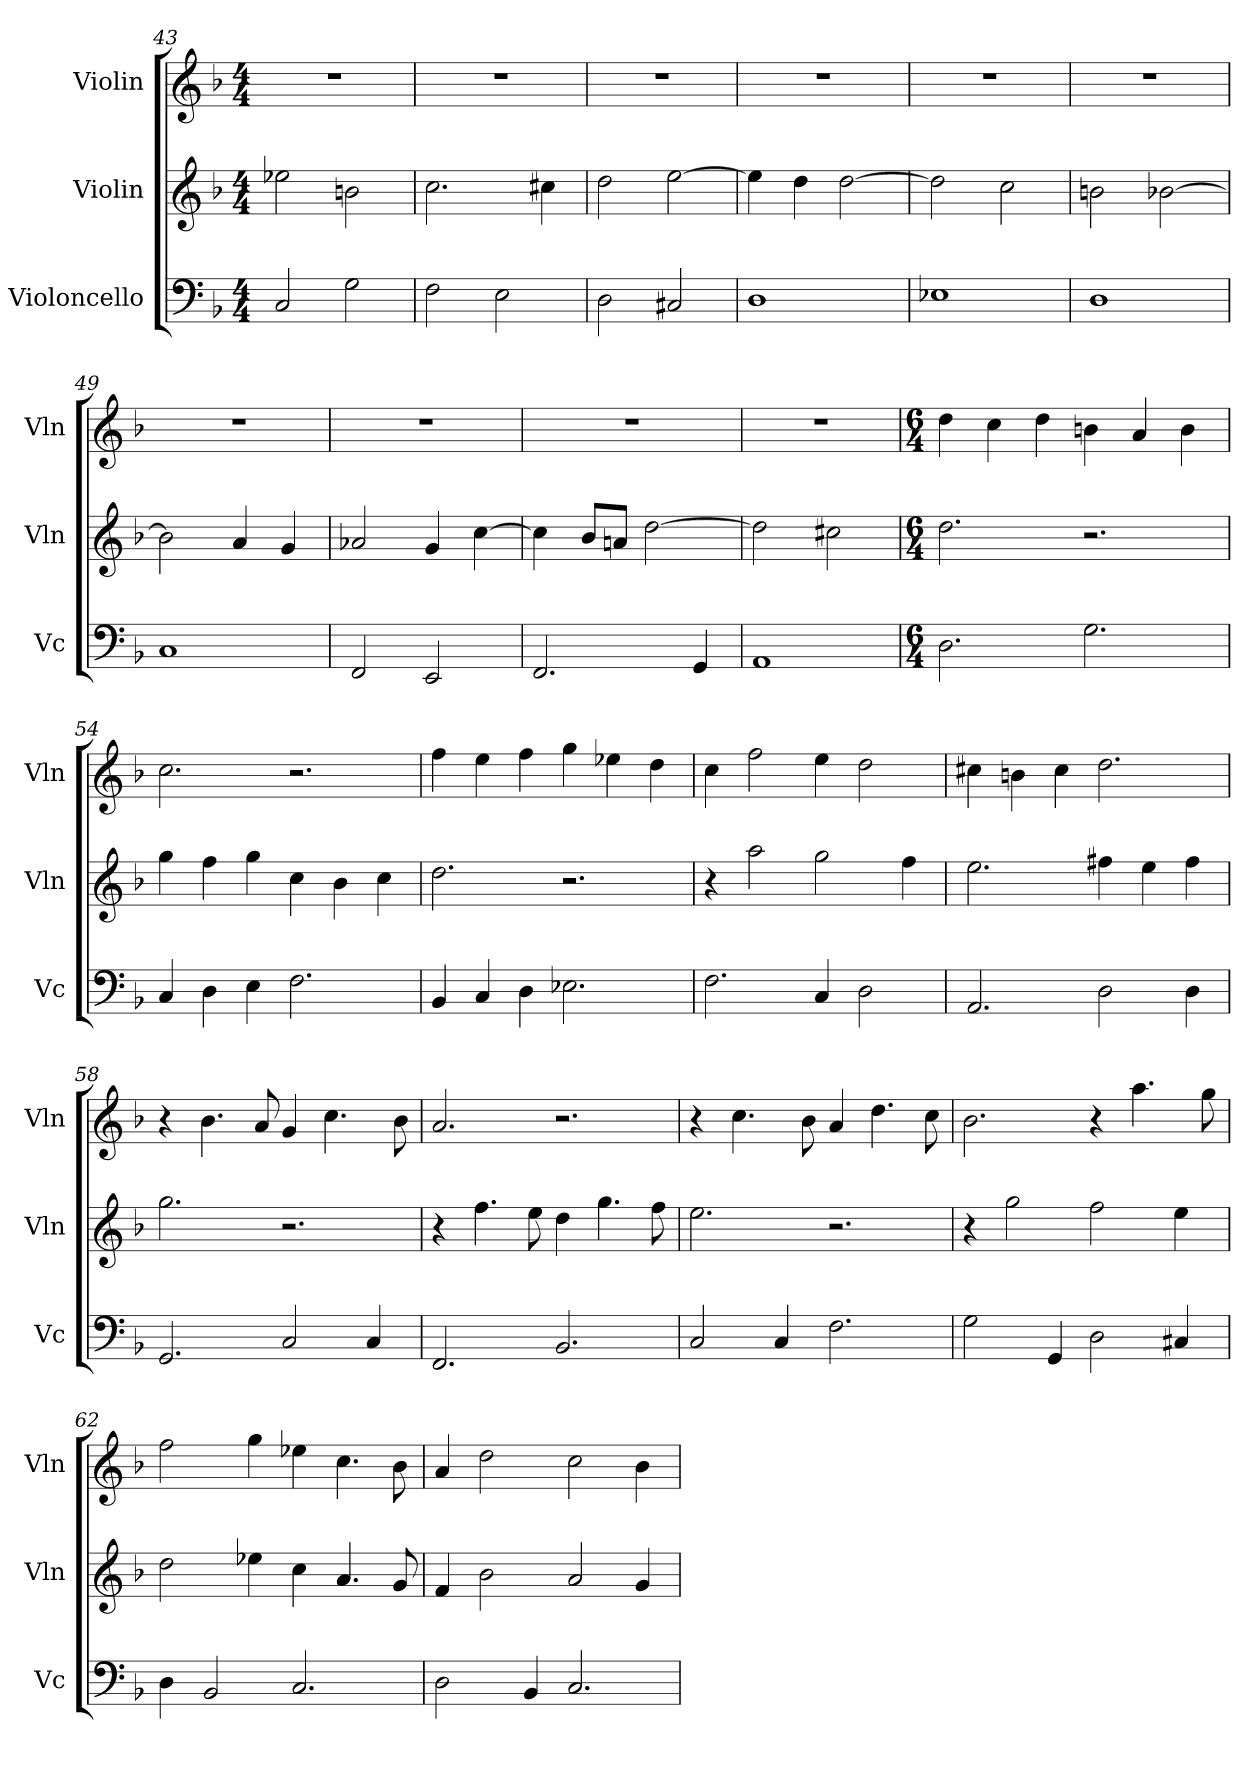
**kern	**kern	**kern
*part3	*part2	*part1
*staff3	*staff2	*staff1
*I"Violoncello	*I"Violin	*I"Violin
*I'Vc	*I'Vln	*I'Vln
*clefF4	*clefG2	*clefG2
*k[b-]	*k[b-]	*k[b-]
*M4/4	*M4/4	*M4/4
=43	=43	=43
2C/	2ee-X\	1r
2G\	2bn\	.
=44	=44	=44
2F\	2.cc\	1r
2E\	.	.
.	4cc#X\	.
=45	=45	=45
2D\	2dd\	1r
2C#X/	[2ee\	.
=46	=46	=46
1D	4ee\]	1r
.	4dd\	.
.	[2dd\	.
=47	=47	=47
1E-X	2dd\]	1r
.	2cc\	.
=48	=48	=48
1D	2bn\	1r
.	[2b-X\	.
=49	=49	=49
1C	2b-\]	1r
.	4a/	.
.	4g/	.
=50	=50	=50
2FF/	2a-X/	1r
2EE/	4g/	.
.	[4cc\	.
=51	=51	=51
2.FF/	4cc\]	1r
.	8b-/L	.
.	8an/J	.
.	[2dd\	.
4GG/	.	.
=52	=52	=52
1AA	2dd\]	1r
.	2cc#X\	.
=53	=53	=53
*M6/4	*M6/4	*M6/4
*	*	*MM120
2.D\	2.dd\	4dd\
.	.	4cc\
.	.	4dd\
2.G\	2.r	4bn\
.	.	4a/
.	.	4b\
=54	=54	=54
4C/	4gg\	2.cc\
4D\	4ff\	.
4E\	4gg\	.
2.F\	4cc\	2.r
.	4b-\	.
.	4cc\	.
=55	=55	=55
4BB-/	2.dd\	4ff\
4C/	.	4ee\
4D\	.	4ff\
2.E-X\	2.r	4gg\
.	.	4ee-X\
.	.	4dd\
=56	=56	=56
2.F\	4r	4cc\
.	2aa\	2ff\
4C/	2gg\	4ee\
2D\	.	2dd\
.	4ff\	.
=57	=57	=57
2.AA/	2.ee\	4cc#X\
.	.	4bn\
.	.	4cc#\
2D\	4ff#X\	2.dd\
.	4ee\	.
4D\	4ff#\	.
=58	=58	=58
2.GG/	2.gg\	4r
.	.	4.b-\
.	.	8a/
2C/	2.r	4g/
.	.	4.cc\
4C/	.	.
.	.	8b-\
=59	=59	=59
2.FF/	4r	2.a/
.	4.ff\	.
.	8ee\	.
2.BB-/	4dd\	2.r
.	4.gg\	.
.	8ff\	.
=60	=60	=60
2C/	2.ee\	4r
.	.	4.cc\
4C/	.	.
.	.	8b-\
2.F\	2.r	4a/
.	.	4.dd\
.	.	8cc\
=61	=61	=61
2G\	4r	2.b-\
.	2gg\	.
4GG/	.	.
2D\	2ff\	4r
.	.	4.aa\
4C#X/	4ee\	.
.	.	8gg\
=62	=62	=62
4D\	2dd\	2ff\
2BB-/	.	.
.	4ee-X\	4gg\
2.C/	4cc\	4ee-X\
.	4.a/	4.cc\
.	8g/	8b-\
=63	=63	=63
2D\	4f/	4a/
.	2b-\	2dd\
4BB-/	.	.
2.C/	2a/	2cc\
.	4g/	4b-\
=	=	=
*-	*-	*-
